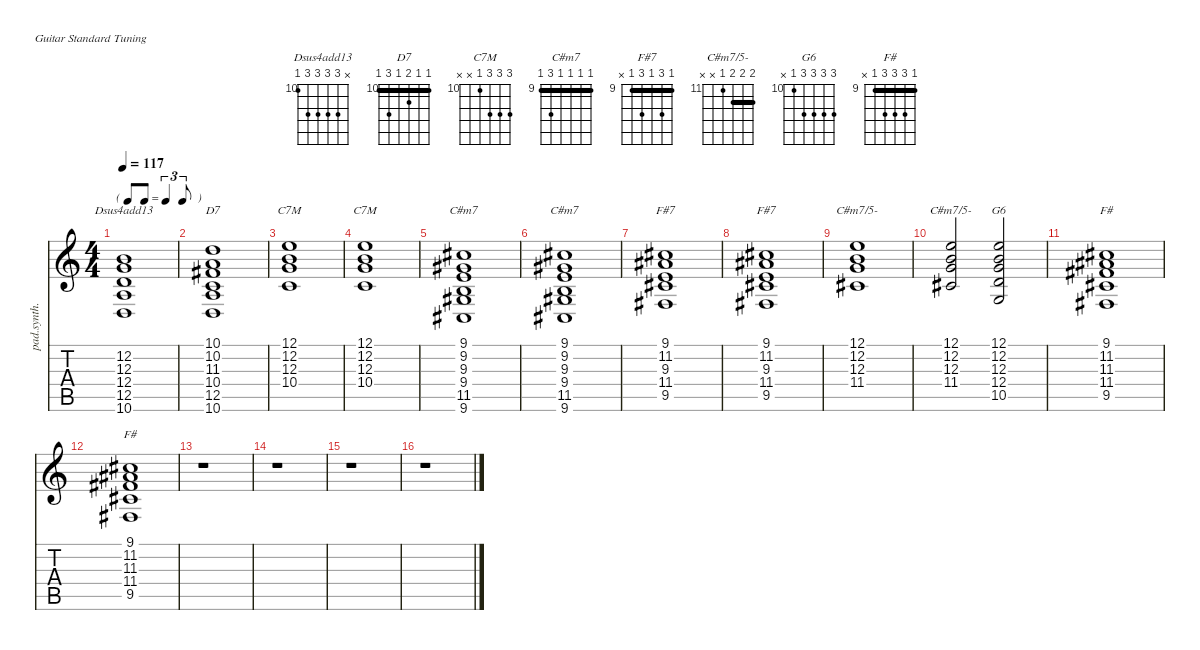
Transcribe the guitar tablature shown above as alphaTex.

\defaultSystemsLayout 4
\hideDynamics
\bracketExtendMode nobrackets
\otherSystemsTrackNameOrientation horizontal
\track ("Synthé" "pad.synth.") {instrument pad5bowed}
\staff {score tabs}
\tuning (E4 B3 G3 D3 A2 E2)
\chord ("Dsus4add13" x 12 12 12 12 10) {firstfret 10}
\chord ("D7" 10 10 11 10 12 10) {firstfret 10 barre (10 10 10)}
\chord ("C7M" 12 12 12 10 x x) {firstfret 10}
\chord ("C#m7" 9 9 9 9 11 9) {firstfret 9 barre (9 9 9 9)}
\chord ("F#7" 9 11 9 11 9 x) {firstfret 9 barre (9 9)}
\chord ("C#m7/5-" 12 12 12 11 x x) {firstfret 11 barre (12 12)}
\chord ("G6" 12 12 12 12 10 x) {firstfret 10}
\chord ("F#" 9 11 11 11 9 x) {firstfret 9 barre 9}
\ts (4 4)
\tf triplet8th
\tempo 117
\clef g2
\ks c
(12.2 12.3 12.4 12.5 10.6).1{ch "Dsus4add13" dy f beam Up} |
(10.1 10.2 11.3{acc #} 10.4 12.5 10.6).1{ch "D7" beam Up} |
(12.1 12.2 12.3 10.4).1{ch "C7M" beam Up} |
(12.1 12.2 12.3 10.4).1{ch "C7M" beam Up} |
(9.1{acc #} 9.2{acc #} 9.3 9.4 11.5{acc #} 9.6{acc #}).1{ch "C#m7" beam Up} |
(9.1{acc #} 9.2{acc #} 9.3 9.4 11.5{acc #} 9.6{acc #}).1{ch "C#m7" beam Up} |
(9.1{acc #} 11.2{acc #} 9.3 11.4{acc #} 9.5{acc #}).1{ch "F#7" beam Up} |
(9.1{acc #} 11.2{acc #} 9.3 11.4{acc #} 9.5{acc #}).1{ch "F#7" beam Up} |
(12.1 12.2 12.3 11.4{acc #}).1{ch "C#m7/5-" beam Up} |
(12.1 12.2 12.3 11.4{acc #}).2{ch "C#m7/5-" beam Up} (12.1 12.2 12.3 12.4 10.5).2{ch "G6" beam Up} |
(9.1{acc #} 11.2{acc #} 11.3{acc #} 11.4{acc #} 9.5{acc #}).1{ch "F#" beam Up} |
(9.1{acc #} 11.2{acc #} 11.3{acc #} 11.4{acc #} 9.5{acc #}).1{ch "F#" beam Up} |
r.1{beam Down} |
r.1{beam Down} |
r.1{beam Down} |
r.1{beam Down}
